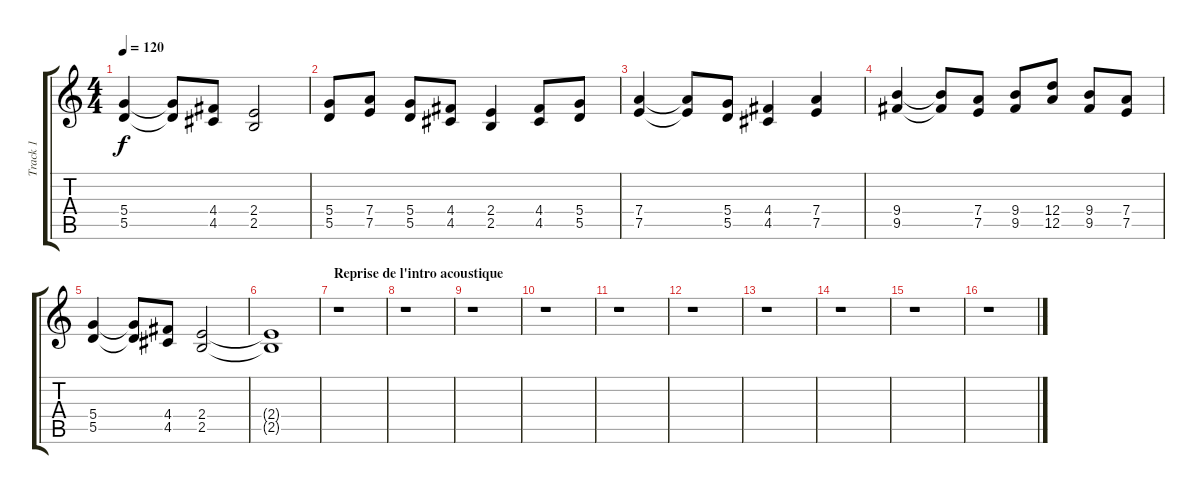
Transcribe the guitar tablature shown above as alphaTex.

\track ("Track 1" "Track 1") {instrument overdrivenguitar}
\staff {score tabs}
\tuning (E4 B3 G3 D3 A2 E2) {hide}
\ts (4 4)
\tempo 120
\clef g2
\ks c
(5.4 5.5).4{dy f} (5.4{t} 5.5{t}).8 (4.4 4.5).8 (2.4 2.5).2 |
(5.4 5.5).8 (7.4 7.5).8 (5.4 5.5).8 (4.4 4.5).8 (2.4 2.5).4 (4.4 4.5).8 (5.4 5.5).8 |
(7.4 7.5).4 (7.4{t} 7.5{t}).8 (5.4 5.5).8 (4.4 4.5).4 (7.4 7.5).4 |
(9.4 9.5).4 (9.4{t} 9.5{t}).8 (7.4 7.5).8 (9.4 9.5).8 (12.4 12.5).8 (9.4 9.5).8 (7.4 7.5).8 |
(5.4 5.5).4 (5.4{t} 5.5{t}).8 (4.4 4.5).8 (2.4 2.5).2 |
(2.4{t} 2.5{t}).1 |
\section ("" "Reprise de l'intro acoustique")
r.1 |
r.1 |
r.1 |
r.1 |
r.1 |
r.1 |
r.1 |
r.1 |
r.1 |
r.1
